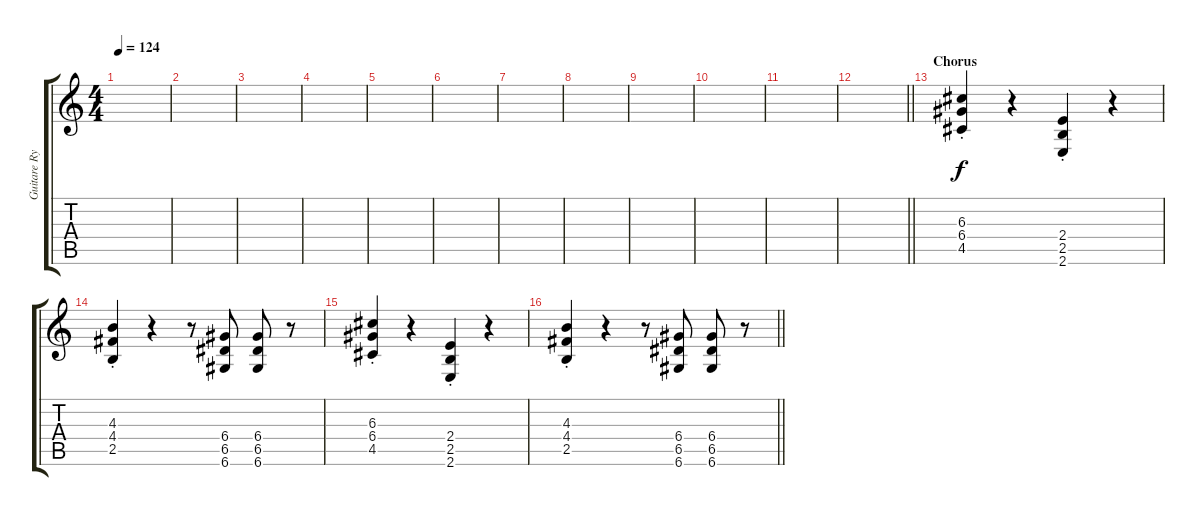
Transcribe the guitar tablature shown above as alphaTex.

\track ("Guitare Rythmique" "Guitare Ry") {instrument overdrivenguitar}
\staff {score tabs}
\tuning (E4 B3 G3 D3 A2 D2) {hide}
\ts (4 4)
\tempo 124
\clef g2
\ks c
|
|
|
|
|
|
|
|
|
|
|
\barLineRight lightlight
|
\section ("" "Chorus")
(6.3{st} 6.4{st} 4.5{st}).4 r.4 (2.4{st} 2.5{st} 2.6{st}).4 r.4 |
(4.3{st} 4.4{st} 2.5{st}).4 r.4 r.8 (6.4 6.5 6.6).8 (6.4 6.5 6.6).8 r.8 |
(6.3{st} 6.4{st} 4.5{st}).4 r.4 (2.4{st} 2.5{st} 2.6{st}).4 r.4 |
\barLineRight lightlight
(4.3{st} 4.4{st} 2.5{st}).4 r.4 r.8 (6.4 6.5 6.6).8 (6.4 6.5 6.6).8 r.8
